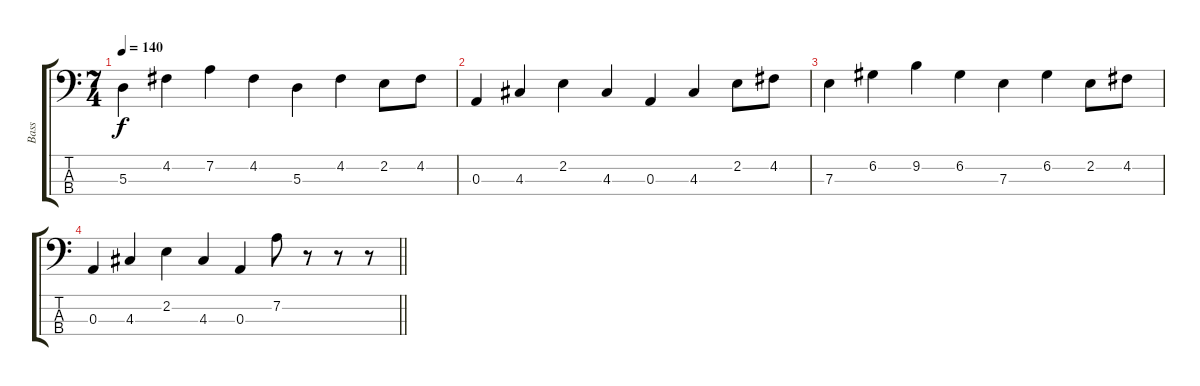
\track ("Bass" "Bass") {instrument electricbassfinger}
\staff {score tabs}
\tuning (G2 D2 A1 E1) {hide}
\ts (7 4)
\tempo 140
\clef f4
\ks c
5.3.4{dy f} 4.2.4 7.2.4 4.2.4 5.3.4 4.2.4 2.2.8 4.2.8 |
0.3.4 4.3.4 2.2.4 4.3.4 0.3.4 4.3.4 2.2.8 4.2.8 |
7.3.4 6.2.4 9.2.4 6.2.4 7.3.4 6.2.4 2.2.8 4.2.8 |
\barLineRight lightlight
0.3.4 4.3.4 2.2.4 4.3.4 0.3.4 7.2.8 r.8 r.8 r.8
